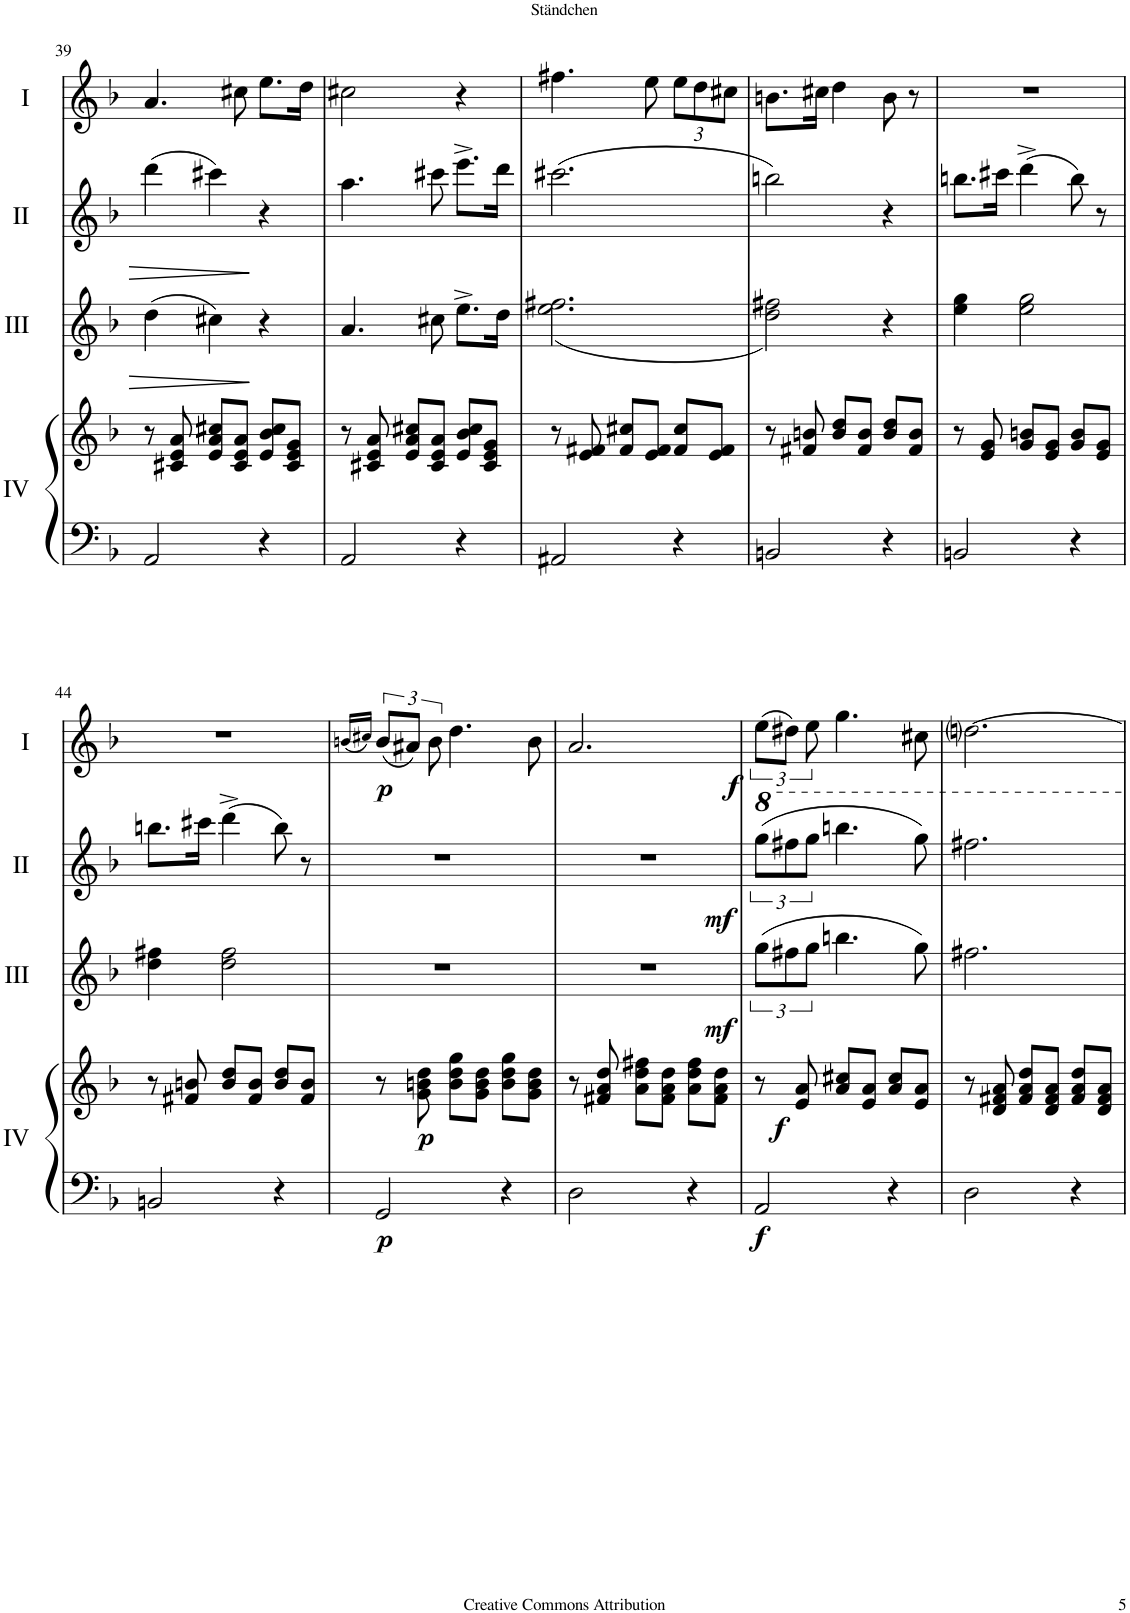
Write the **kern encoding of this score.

**kern	**kern	**dynam	**kern	**dynam	**kern	**dynam	**kern	**dynam
*part4	*part4	*part4	*part3	*part3	*part2	*part2	*part1	*part1
*staff5	*staff4	*staff4/5	*staff3	*staff3	*staff2	*staff2	*staff1	*staff1
*I"Acc. 4	*	*	*I"Acc. 3	*	*I"Acc. 2	*	*I"Acc. 1	*
!!LO:PB:g=z
*clefF4	*clefG2	*	*clefG2	*	*clefG2	*	*clefG2	*
*Trd7c12	*Trd7c12	*	*Trd7c12	*	*Trd7c12	*	*	*
*k[b-]	*k[b-]	*	*k[b-]	*	*k[b-]	*	*k[b-]	*
*M3/4	*M3/4	*	*M3/4	*	*M3/4	*	*M3/4	*
=39	=39	=39	=39	=39	=39	=39	=39	=39
2AA/	8r	.	(4dd\	.	(4ddd\	.	4.a/	.
.	8c#X/ 8e/ 8a/	.	.	.	.	.	.	.
.	8e/ 8a/ 8cc#X/L	.	4cc#X\)	.	4ccc#X\)	.	.	.
.	8c#/ 8e/ 8a/J	.	.	.	.	.	8cc#X\	.
4r	8e/ 8b-/ 8cc#/L	.	4r	.	4r	.	8.ee\L	.
.	8c#/ 8e/ 8g/J	.	.	.	.	.	.	.
.	.	.	.	.	.	.	16dd\Jk	.
=40	=40	=40	=40	=40	=40	=40	=40	=40
2AA/	8r	.	4.a/	.	4.aa\	.	2cc#X\	.
.	8c#X/ 8e/ 8a/	.	.	.	.	.	.	.
.	8e/ 8a/ 8cc#X/L	.	.	.	.	.	.	.
.	8c#/ 8e/ 8a/J	.	8cc#X\	.	8ccc#X\	.	.	.
4r	8e/ 8b-/ 8cc#/L	.	8.ee^\L	.	8.eee^\L	.	4r	.
.	8c#/ 8e/ 8g/J	.	.	.	.	.	.	.
.	.	.	16dd\Jk	.	16ddd\Jk	.	.	.
=41	=41	=41	=41	=41	=41	=41	=41	=41
2AA#X/	8r	.	(<2.ee\ 2.ff#X\	.	(2.ccc#X\	.	4.ff#X\	.
.	8e/ 8f#X/	.	.	.	.	.	.	.
.	8f#/ 8cc#X/L	.	.	.	.	.	.	.
.	8e/ 8f#/J	.	.	.	.	.	8ee\	.
*	*	*	*	*	*	*	*Xbrackettup	*
4r	8f#/ 8cc#/L	.	.	.	.	.	12ee\L	.
.	.	.	.	.	.	.	12dd\	.
.	8e/ 8f#/J	.	.	.	.	.	.	.
.	.	.	.	.	.	.	12cc#X\J	.
=42	=42	=42	=42	=42	=42	=42	=42	=42
2BBn/	8r	.	2dd\ 2ff#X\)	.	2bbn\)	.	8.bn\L	.
.	8f#X/ 8bn/	.	.	.	.	.	.	.
.	.	.	.	.	.	.	16cc#X\Jk	.
.	8b/ 8dd/L	.	.	.	.	.	4dd\	.
.	8f#/ 8b/J	.	.	.	.	.	.	.
4r	8b/ 8dd/L	.	4r	.	4r	.	8b\	.
.	8f#/ 8b/J	.	.	.	.	.	8r	.
=43	=43	=43	=43	=43	=43	=43	=43	=43
2BBn/	8r	.	4ee\ 4gg\	.	8.bbn\L	.	2.r	.
.	8e/ 8g/	.	.	.	.	.	.	.
.	.	.	.	.	16ccc#X\Jk	.	.	.
.	8g/ 8bn/L	.	2ee\ 2gg\	.	(4ddd^\	.	.	.
.	8e/ 8g/J	.	.	.	.	.	.	.
4r	8g/ 8b/L	.	.	.	8bb\)	.	.	.
.	8e/ 8g/J	.	.	.	8r	.	.	.
!!LO:LB:g=z
=44	=44	=44	=44	=44	=44	=44	=44	=44
2BBn/	8r	.	4dd\ 4ff#X\	.	8.bbn\L	.	2.r	.
.	8f#X/ 8bn/	.	.	.	.	.	.	.
.	.	.	.	.	16ccc#X\Jk	.	.	.
.	8b/ 8dd/L	.	2dd\ 2ff#\	.	(4ddd^\	.	.	.
.	8f#/ 8b/J	.	.	.	.	.	.	.
4r	8b/ 8dd/L	.	.	.	8bb\)	.	.	.
.	8f#/ 8b/J	.	.	.	8r	.	.	.
=45	=45	=45	=45	=45	=45	=45	=45	=45
.	.	.	.	.	.	.	(16qbn/LL	.
.	.	.	.	.	.	.	16qcc#X/JJ)	.
*	*	*	*	*	*	*	*brackettup	*
!	!	!LO:DY:b=2	!	!	!	!	!	!LO:DY:b
2GG/	8r	p	2.r	.	2.r	.	(12b/L	p
.	.	.	.	.	.	.	12a#X/J)	.
!	!	!LO:DY:b	!	!	!	!	!	!
.	8g\ 8bn\ 8dd\	p	.	.	.	.	.	.
.	.	.	.	.	.	.	12b\	.
.	8b\ 8dd\ 8gg\L	.	.	.	.	.	4.dd\	.
.	8g\ 8b\ 8dd\J	.	.	.	.	.	.	.
4r	8b\ 8dd\ 8gg\L	.	.	.	.	.	.	.
.	8g\ 8b\ 8dd\J	.	.	.	.	.	8b\	.
=46	=46	=46	=46	=46	=46	=46	=46	=46
2D\	8r	.	2.r	.	2.r	.	2.a/	.
.	8f#X/ 8a/ 8dd/	.	.	.	.	.	.	.
.	8a\ 8dd\ 8ff#X\L	.	.	.	.	.	.	.
.	8f#\ 8a\ 8dd\J	.	.	.	.	.	.	.
4r	8a\ 8dd\ 8ff#\L	.	.	.	.	.	.	.
.	8f#\ 8a\ 8dd\J	.	.	.	.	.	.	.
=47	=47	=47	=47	=47	=47	=47	=47	=47
!	!	!LO:DY:b=2	!	!LO:DY:b	!	!LO:DY:b	!	!LO:DY:b
2AA/	8r	f	(12gg\L	mf	(12ggg\L	mf	(12ee\L	f
.	.	.	12ff#X\	.	12fff#X\	.	12dd#X\J)	.
!	!	!LO:DY:b	!	!	!	!	!	!
.	8e/ 8a/	f	.	.	.	.	.	.
.	.	.	12gg\J	.	12ggg\J	.	12ee\	.
.	8a/ 8cc#X/L	.	4.bbn\	.	4.bbbn\	.	4.gg\	.
.	8e/ 8a/J	.	.	.	.	.	.	.
4r	8a/ 8cc#/L	.	.	.	.	.	.	.
.	8e/ 8a/J	.	8gg\)	.	8ggg\)	.	8cc#X\	.
=48	=48	=48	=48	=48	=48	=48	=48	=48
2D\	8r	.	2.ff#X\	.	2.fff#X\	.	[2.ddni\	.
.	8d/ 8f#X/ 8a/	.	.	.	.	.	.	.
.	8f#/ 8a/ 8dd/L	.	.	.	.	.	.	.
.	8d/ 8f#/ 8a/J	.	.	.	.	.	.	.
4r	8f#/ 8a/ 8dd/L	.	.	.	.	.	.	.
.	8d/ 8f#/ 8a/J	.	.	.	.	.	.	.
=	=	=	=	=	=	=	=	=
*-	*-	*-	*-	*-	*-	*-	*-	*-
